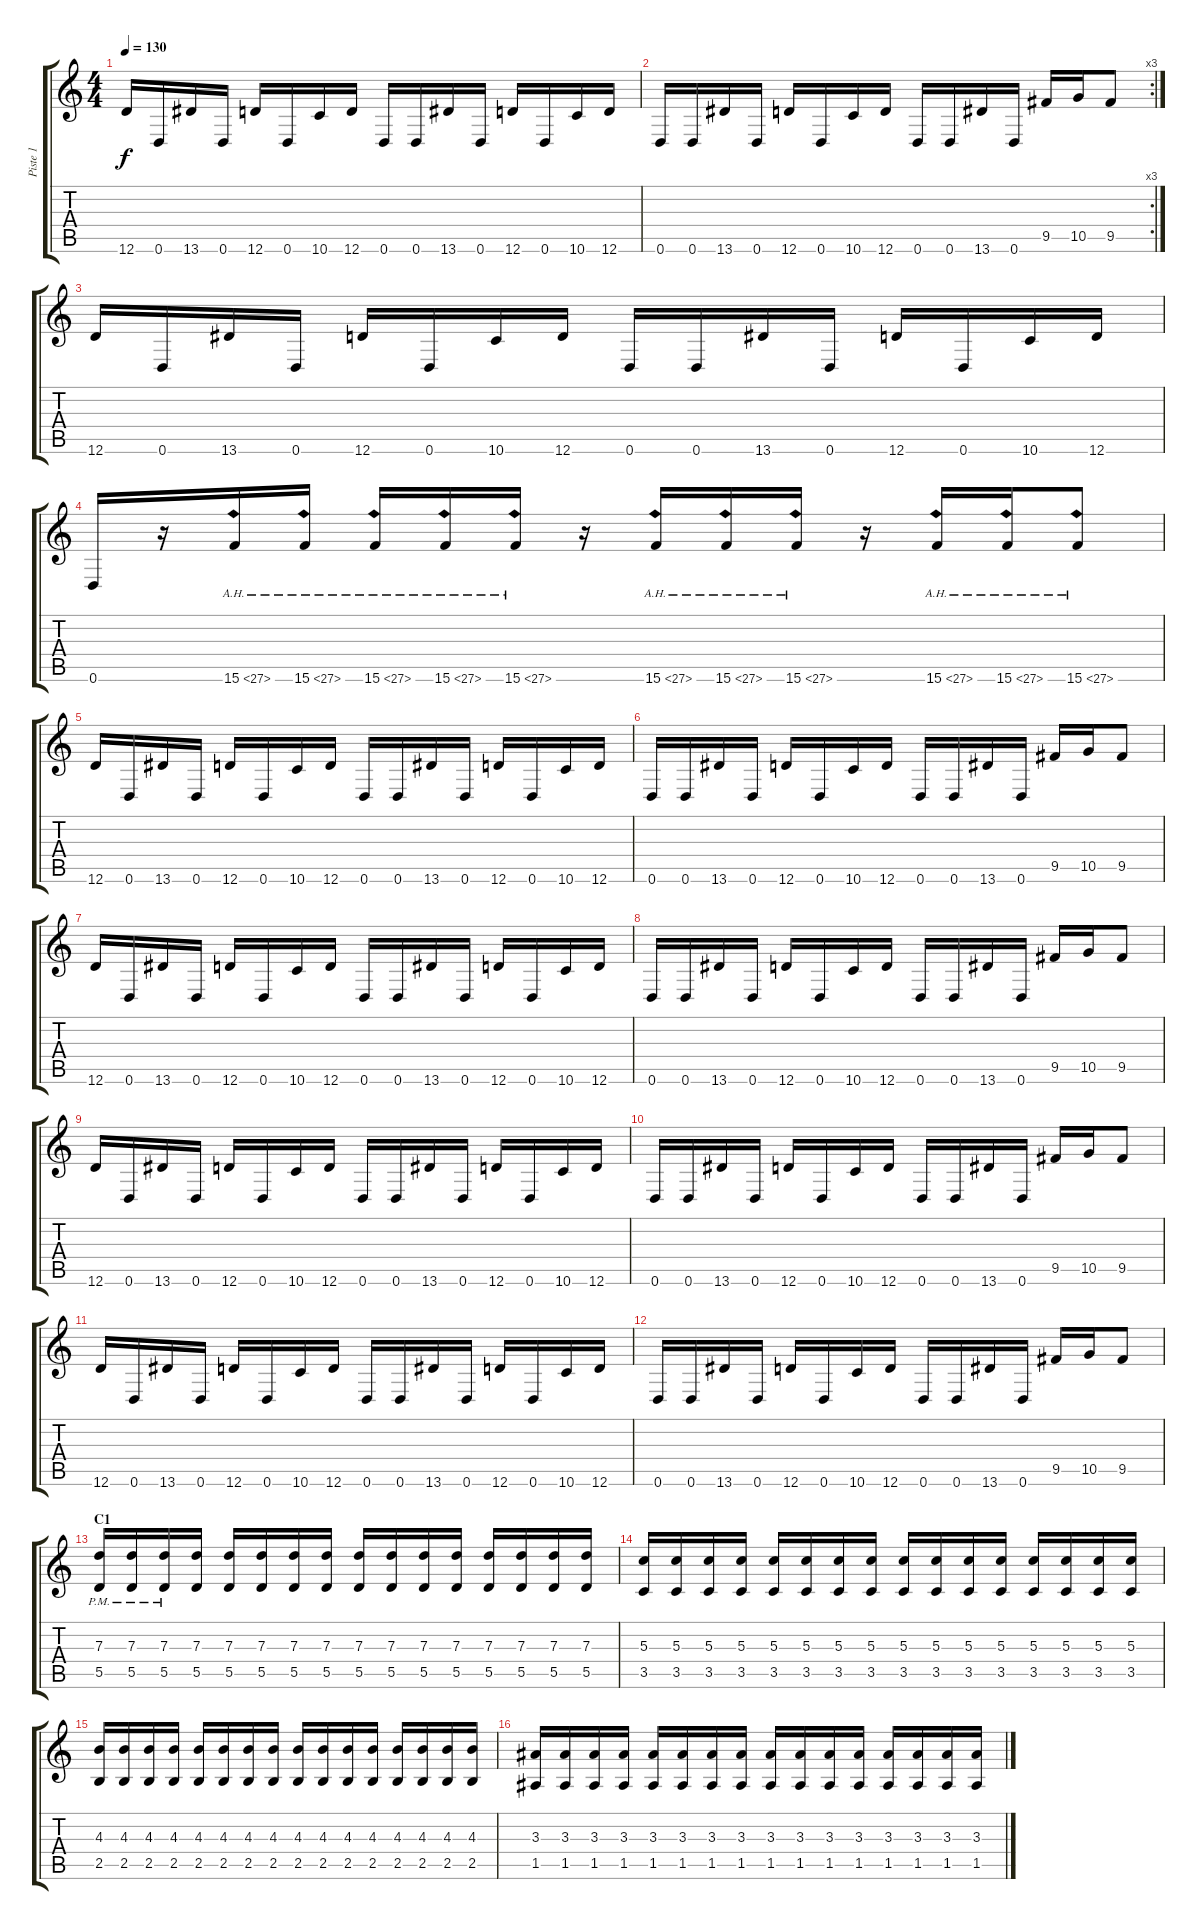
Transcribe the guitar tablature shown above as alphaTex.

\track ("Piste 1" "Piste 1") {instrument overdrivenguitar}
\staff {score tabs}
\tuning (E4 B3 G3 D3 A2 D2) {hide}
\ts (4 4)
\tempo 130
\clef g2
\ks c
12.6.16{dy f instrument overdrivenguitar} 0.6.16 13.6.16 0.6.16 12.6.16 0.6.16 10.6.16 12.6.16 0.6.16 0.6.16 13.6.16 0.6.16 12.6.16 0.6.16 10.6.16 12.6.16 |
\rc 3
0.6.16 0.6.16 13.6.16 0.6.16 12.6.16 0.6.16 10.6.16 12.6.16 0.6.16 0.6.16 13.6.16 0.6.16 9.5.16 10.5.16 9.5.8 |
12.6.16 0.6.16 13.6.16 0.6.16 12.6.16 0.6.16 10.6.16 12.6.16 0.6.16 0.6.16 13.6.16 0.6.16 12.6.16 0.6.16 10.6.16 12.6.16 |
0.6.16 r.16 15.6{ah 12}.16 15.6{ah 12}.16 15.6{ah 12}.16 15.6{ah 12}.16 15.6{ah 12}.16 r.16 15.6{ah 12}.16 15.6{ah 12}.16 15.6{ah 12}.16 r.16 15.6{ah 12}.16 15.6{ah 12}.16 15.6{ah 12}.8 |
12.6.16 0.6.16 13.6.16 0.6.16 12.6.16 0.6.16 10.6.16 12.6.16 0.6.16 0.6.16 13.6.16 0.6.16 12.6.16 0.6.16 10.6.16 12.6.16 |
0.6.16 0.6.16 13.6.16 0.6.16 12.6.16 0.6.16 10.6.16 12.6.16 0.6.16 0.6.16 13.6.16 0.6.16 9.5.16 10.5.16 9.5.8 |
12.6.16 0.6.16 13.6.16 0.6.16 12.6.16 0.6.16 10.6.16 12.6.16 0.6.16 0.6.16 13.6.16 0.6.16 12.6.16 0.6.16 10.6.16 12.6.16 |
0.6.16 0.6.16 13.6.16 0.6.16 12.6.16 0.6.16 10.6.16 12.6.16 0.6.16 0.6.16 13.6.16 0.6.16 9.5.16 10.5.16 9.5.8 |
12.6.16 0.6.16 13.6.16 0.6.16 12.6.16 0.6.16 10.6.16 12.6.16 0.6.16 0.6.16 13.6.16 0.6.16 12.6.16 0.6.16 10.6.16 12.6.16 |
0.6.16 0.6.16 13.6.16 0.6.16 12.6.16 0.6.16 10.6.16 12.6.16 0.6.16 0.6.16 13.6.16 0.6.16 9.5.16 10.5.16 9.5.8 |
12.6.16 0.6.16 13.6.16 0.6.16 12.6.16 0.6.16 10.6.16 12.6.16 0.6.16 0.6.16 13.6.16 0.6.16 12.6.16 0.6.16 10.6.16 12.6.16 |
0.6.16 0.6.16 13.6.16 0.6.16 12.6.16 0.6.16 10.6.16 12.6.16 0.6.16 0.6.16 13.6.16 0.6.16 9.5.16 10.5.16 9.5.8 |
\section ("" "C1")
(7.3{pm} 5.5{pm}).16 (7.3{pm} 5.5{pm}).16 (7.3{pm} 5.5{pm}).16 (7.3 5.5).16 (7.3 5.5).16 (7.3 5.5).16 (7.3 5.5).16 (7.3 5.5).16 (7.3 5.5).16 (7.3 5.5).16 (7.3 5.5).16 (7.3 5.5).16 (7.3 5.5).16 (7.3 5.5).16 (7.3 5.5).16 (7.3 5.5).16 |
(5.3 3.5).16 (5.3 3.5).16 (5.3 3.5).16 (5.3 3.5).16 (5.3 3.5).16 (5.3 3.5).16 (5.3 3.5).16 (5.3 3.5).16 (5.3 3.5).16 (5.3 3.5).16 (5.3 3.5).16 (5.3 3.5).16 (5.3 3.5).16 (5.3 3.5).16 (5.3 3.5).16 (5.3 3.5).16 |
(4.3 2.5).16 (4.3 2.5).16 (4.3 2.5).16 (4.3 2.5).16 (4.3 2.5).16 (4.3 2.5).16 (4.3 2.5).16 (4.3 2.5).16 (4.3 2.5).16 (4.3 2.5).16 (4.3 2.5).16 (4.3 2.5).16 (4.3 2.5).16 (4.3 2.5).16 (4.3 2.5).16 (4.3 2.5).16 |
(3.3 1.5).16 (3.3 1.5).16 (3.3 1.5).16 (3.3 1.5).16 (3.3 1.5).16 (3.3 1.5).16 (3.3 1.5).16 (3.3 1.5).16 (3.3 1.5).16 (3.3 1.5).16 (3.3 1.5).16 (3.3 1.5).16 (3.3 1.5).16 (3.3 1.5).16 (3.3 1.5).16 (3.3 1.5).16
